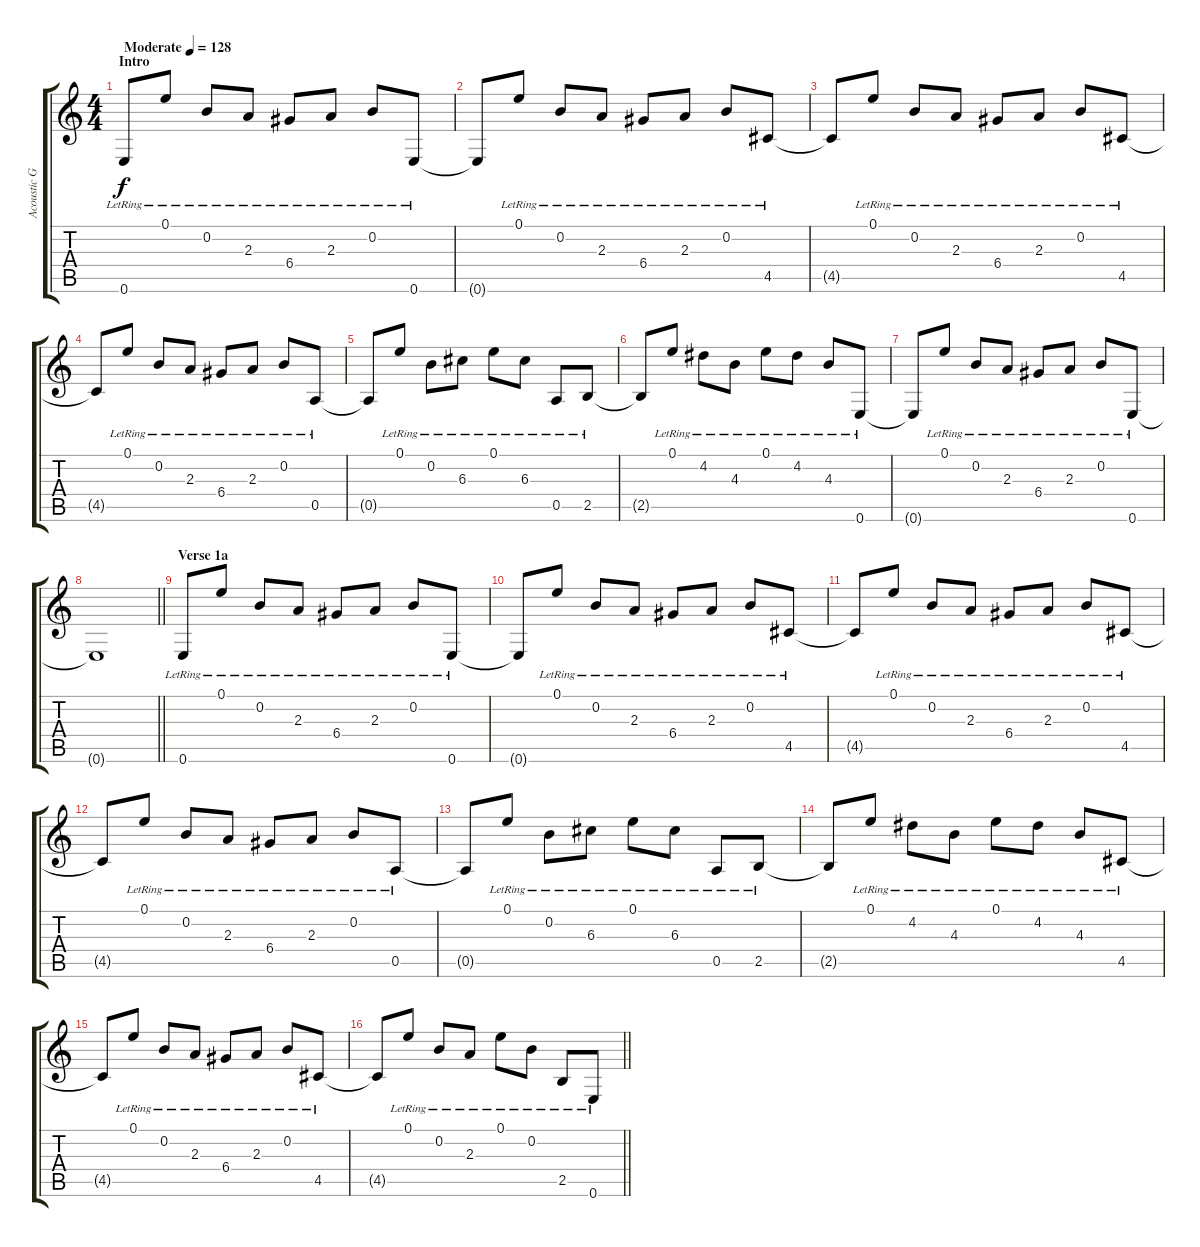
\track ("Acoustic Guitar" "Acoustic G") {instrument acousticguitarsteel}
\staff {score tabs}
\tuning (E4 B3 G3 D3 A2 E2) {hide}
\ts (4 4)
\section ("" "Intro")
\tempo (128 "Moderate")
\clef g2
\ks c
0.6{lr}.8{dy f instrument acousticguitarsteel} 0.1{lr}.8 0.2{lr}.8 2.3{lr}.8 6.4{lr}.8 2.3{lr}.8 0.2{lr}.8 0.6{lr}.8 |
0.6{t}.8 0.1{lr}.8 0.2{lr}.8 2.3{lr}.8 6.4{lr}.8 2.3{lr}.8 0.2{lr}.8 4.5{lr}.8 |
4.5{t}.8 0.1{lr}.8 0.2{lr}.8 2.3{lr}.8 6.4{lr}.8 2.3{lr}.8 0.2{lr}.8 4.5{lr}.8 |
4.5{t}.8 0.1{lr}.8 0.2{lr}.8 2.3{lr}.8 6.4{lr}.8 2.3{lr}.8 0.2{lr}.8 0.5{lr}.8 |
0.5{t}.8 0.1{lr}.8 0.2{lr}.8 6.3{lr}.8 0.1{lr}.8 6.3{lr}.8 0.5{lr}.8 2.5{lr}.8 |
2.5{t}.8 0.1{lr}.8 4.2{lr}.8 4.3{lr}.8 0.1{lr}.8 4.2{lr}.8 4.3{lr}.8 0.6{lr}.8 |
0.6{t}.8 0.1{lr}.8 0.2{lr}.8 2.3{lr}.8 6.4{lr}.8 2.3{lr}.8 0.2{lr}.8 0.6{lr}.8 |
\barLineRight lightlight
0.6{t}.1 |
\section ("" "Verse 1a")
0.6{lr}.8 0.1{lr}.8 0.2{lr}.8 2.3{lr}.8 6.4{lr}.8 2.3{lr}.8 0.2{lr}.8 0.6{lr}.8 |
0.6{t}.8 0.1{lr}.8 0.2{lr}.8 2.3{lr}.8 6.4{lr}.8 2.3{lr}.8 0.2{lr}.8 4.5{lr}.8 |
4.5{t}.8 0.1{lr}.8 0.2{lr}.8 2.3{lr}.8 6.4{lr}.8 2.3{lr}.8 0.2{lr}.8 4.5{lr}.8 |
4.5{t}.8 0.1{lr}.8 0.2{lr}.8 2.3{lr}.8 6.4{lr}.8 2.3{lr}.8 0.2{lr}.8 0.5{lr}.8 |
0.5{t}.8 0.1{lr}.8 0.2{lr}.8 6.3{lr}.8 0.1{lr}.8 6.3{lr}.8 0.5{lr}.8 2.5{lr}.8 |
2.5{t}.8 0.1{lr}.8 4.2{lr}.8 4.3{lr}.8 0.1{lr}.8 4.2{lr}.8 4.3{lr}.8 4.5{lr}.8 |
4.5{t}.8 0.1{lr}.8 0.2{lr}.8 2.3{lr}.8 6.4{lr}.8 2.3{lr}.8 0.2{lr}.8 4.5{lr}.8 |
\barLineRight lightlight
4.5{t}.8 0.1{lr}.8 0.2{lr}.8 2.3{lr}.8 0.1{lr}.8 0.2{lr}.8 2.5{lr}.8 0.6{lr}.8
